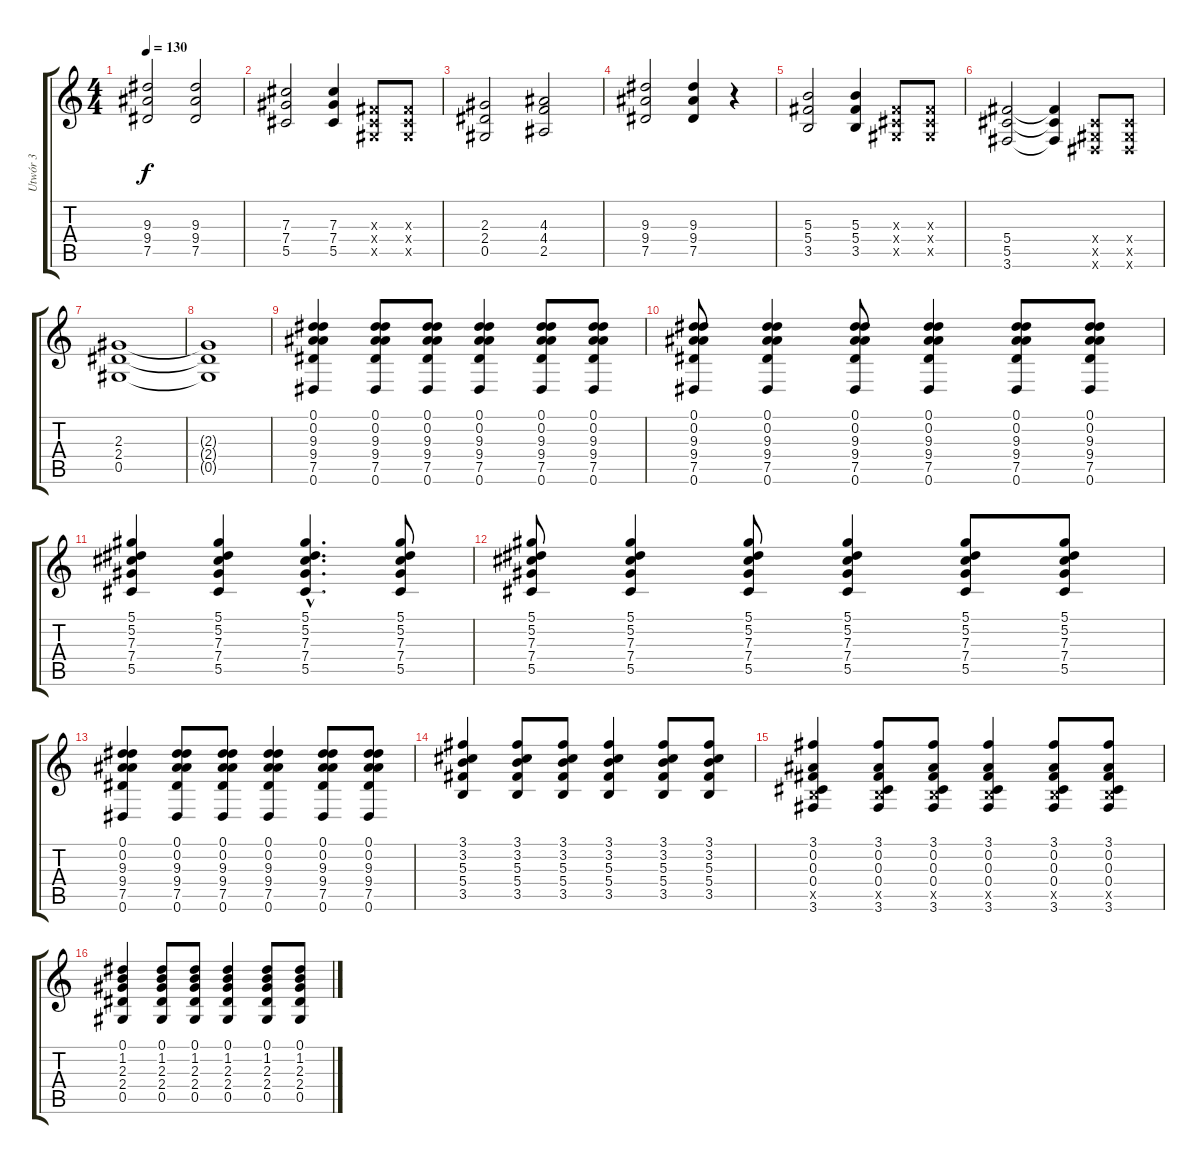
\track ("Utwór 3" "Utwór 3") {instrument distortionguitar}
\staff {score tabs}
\tuning (Eb4 Bb3 Gb3 Db3 Ab2 Eb2) {hide}
\ts (4 4)
\tempo 130
\clef g2
\ks c
(9.3 9.4 7.5).2{dy f instrument distortionguitar} (9.3 9.4 7.5).2 |
(7.3 7.4 5.5).2 (7.3 7.4 5.5).4 (0.3{x} 0.4{x} 0.5{x}).8 (0.3{x} 0.4{x} 0.5{x}).8 |
(2.3 2.4 0.5).2 (4.3 4.4 2.5).2 |
(9.3 9.4 7.5).2 (9.3 9.4 7.5).4 r.4 |
(5.3 5.4 3.5).2 (5.3 5.4 3.5).4 (0.3{x} 0.4{x} 0.5{x}).8 (0.3{x} 0.4{x} 0.5{x}).8 |
(5.4 5.5 3.6).2 (5.4{t} 5.5{t} 3.6{t}).4 (0.4{x} 0.5{x} 0.6{x}).8 (0.4{x} 0.5{x} 0.6{x}).8 |
(2.3 2.4 0.5).1 |
(2.3{t} 2.4{t} 0.5{t}).1 |
(0.1 0.2 9.3 9.4 7.5 0.6).4{volume 7 instrument acousticguitarsteel} (0.1 0.2 9.3 9.4 7.5 0.6).8 (0.1 0.2 9.3 9.4 7.5 0.6).8 (0.1 0.2 9.3 9.4 7.5 0.6).4 (0.1 0.2 9.3 9.4 7.5 0.6).8 (0.1 0.2 9.3 9.4 7.5 0.6).8 |
(0.1 0.2 9.3 9.4 7.5 0.6).8 (0.1 0.2 9.3 9.4 7.5 0.6).4 (0.1 0.2 9.3 9.4 7.5 0.6).8 (0.1 0.2 9.3 9.4 7.5 0.6).4 (0.1 0.2 9.3 9.4 7.5 0.6).8 (0.1 0.2 9.3 9.4 7.5 0.6).8 |
(5.1 5.2 7.3 7.4 5.5).4 (5.1 5.2 7.3 7.4 5.5).4 (5.1{hac} 5.2{hac} 7.3{hac} 7.4{hac} 5.5{hac}).4{d} (5.1 5.2 7.3 7.4 5.5).8 |
(5.1 5.2 7.3 7.4 5.5).8 (5.1 5.2 7.3 7.4 5.5).4 (5.1 5.2 7.3 7.4 5.5).8 (5.1 5.2 7.3 7.4 5.5).4 (5.1 5.2 7.3 7.4 5.5).8 (5.1 5.2 7.3 7.4 5.5).8 |
(0.1 0.2 9.3 9.4 7.5 0.6).4 (0.1 0.2 9.3 9.4 7.5 0.6).8 (0.1 0.2 9.3 9.4 7.5 0.6).8 (0.1 0.2 9.3 9.4 7.5 0.6).4 (0.1 0.2 9.3 9.4 7.5 0.6).8 (0.1 0.2 9.3 9.4 7.5 0.6).8 |
(3.1 3.2 5.3 5.4 3.5).4 (3.1 3.2 5.3 5.4 3.5).8 (3.1 3.2 5.3 5.4 3.5).8 (3.1 3.2 5.3 5.4 3.5).4 (3.1 3.2 5.3 5.4 3.5).8 (3.1 3.2 5.3 5.4 3.5).8 |
(3.1 0.2 0.3 0.4 3.5{x} 3.6).4 (3.1 0.2 0.3 0.4 3.5{x} 3.6).8 (3.1 0.2 0.3 0.4 3.5{x} 3.6).8 (3.1 0.2 0.3 0.4 3.5{x} 3.6).4 (3.1 0.2 0.3 0.4 3.5{x} 3.6).8 (3.1 0.2 0.3 0.4 3.5{x} 3.6).8 |
(0.1 1.2 2.3 2.4 0.5).4 (0.1 1.2 2.3 2.4 0.5).8 (0.1 1.2 2.3 2.4 0.5).8 (0.1 1.2 2.3 2.4 0.5).4 (0.1 1.2 2.3 2.4 0.5).8 (0.1 1.2 2.3 2.4 0.5).8
